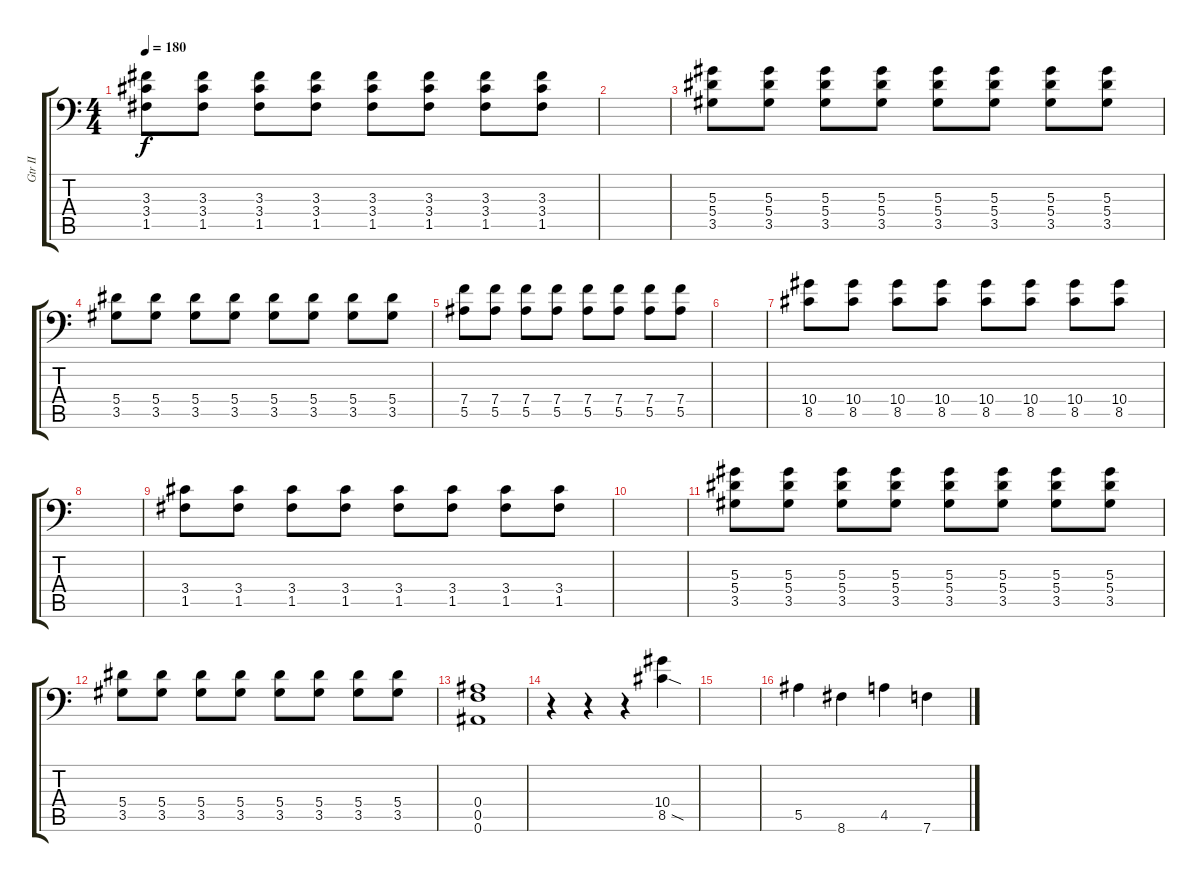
\track ("Gtr II" "Gtr II") {instrument distortionguitar}
\staff {score tabs}
\tuning (C4 G3 Eb3 Bb2 F2 Bb1) {hide}
\ts (4 4)
\tempo 180
\clef f4
\ks c
(3.3 3.4 1.5).8{dy f} (3.3 3.4 1.5).8 (3.3 3.4 1.5).8 (3.3 3.4 1.5).8 (3.3 3.4 1.5).8 (3.3 3.4 1.5).8 (3.3 3.4 1.5).8 (3.3 3.4 1.5).8 |
|
(5.3 5.4 3.5).8 (5.3 5.4 3.5).8 (5.3 5.4 3.5).8 (5.3 5.4 3.5).8 (5.3 5.4 3.5).8 (5.3 5.4 3.5).8 (5.3 5.4 3.5).8 (5.3 5.4 3.5).8 |
(5.4 3.5).8 (5.4 3.5).8 (5.4 3.5).8 (5.4 3.5).8 (5.4 3.5).8 (5.4 3.5).8 (5.4 3.5).8 (5.4 3.5).8 |
(7.4 5.5).8 (7.4 5.5).8 (7.4 5.5).8 (7.4 5.5).8 (7.4 5.5).8 (7.4 5.5).8 (7.4 5.5).8 (7.4 5.5).8 |
|
(10.4 8.5).8 (10.4 8.5).8 (10.4 8.5).8 (10.4 8.5).8 (10.4 8.5).8 (10.4 8.5).8 (10.4 8.5).8 (10.4 8.5).8 |
|
(3.4 1.5).8 (3.4 1.5).8 (3.4 1.5).8 (3.4 1.5).8 (3.4 1.5).8 (3.4 1.5).8 (3.4 1.5).8 (3.4 1.5).8 |
|
(5.3 5.4 3.5).8 (5.3 5.4 3.5).8 (5.3 5.4 3.5).8 (5.3 5.4 3.5).8 (5.3 5.4 3.5).8 (5.3 5.4 3.5).8 (5.3 5.4 3.5).8 (5.3 5.4 3.5).8 |
(5.4 3.5).8 (5.4 3.5).8 (5.4 3.5).8 (5.4 3.5).8 (5.4 3.5).8 (5.4 3.5).8 (5.4 3.5).8 (5.4 3.5).8 |
(0.4 0.5 0.6).1 |
r.4 r.4 r.4 (10.4 8.5{sod}).4 |
|
5.5.4 8.6.4 4.5.4 7.6.4
